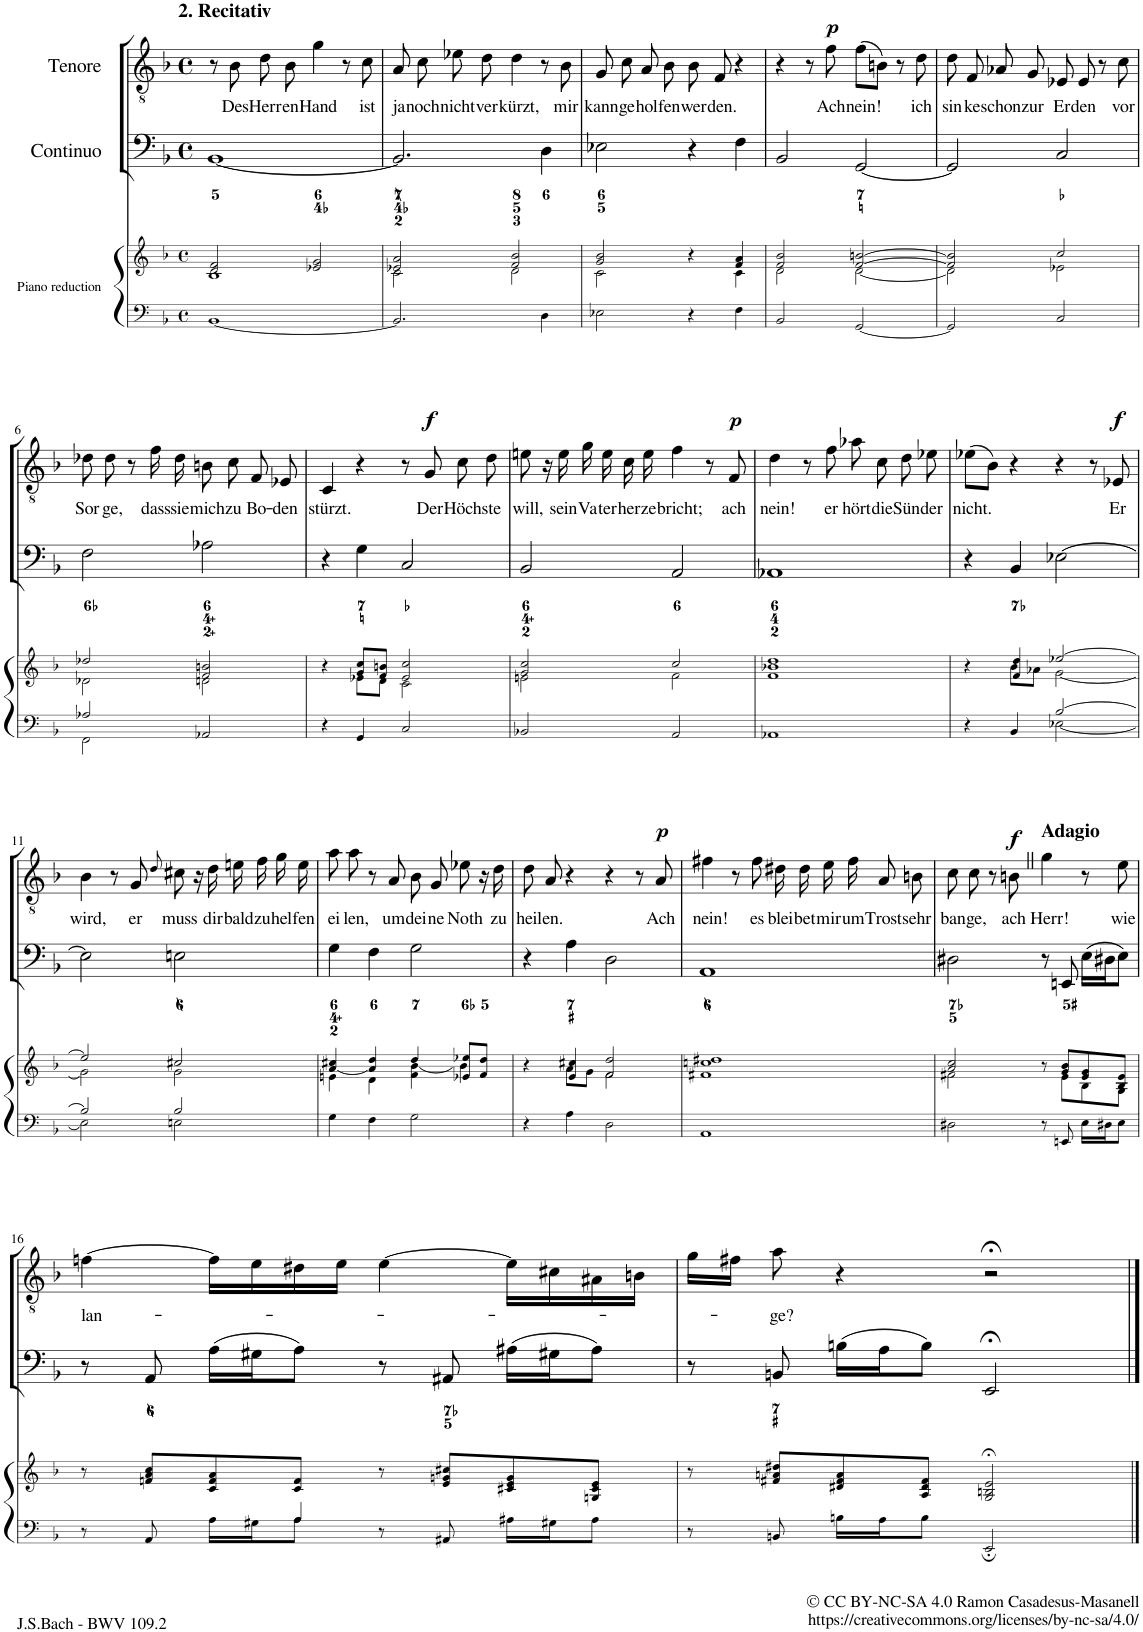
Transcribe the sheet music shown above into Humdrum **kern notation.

**kern	**kern	**kern	**kern	**text	**dynam
*part3	*part3	*part2	*part1	*part1	*part1
*staff4	*staff3	*staff2	*staff1	*staff1	*staff1
*I"Piano reduction	*	*I"Continuo	*I"Tenore	*	*
*I'Pno	*	*	*	*	*
*stria5	*stria5	*	*	*	*
*clefF4	*clefG2	*clefF4	*clefGv2	*	*
*k[b-]	*k[b-]	*k[b-]	*k[b-]	*	*
*M4/4	*M4/4	*M4/4	*M4/4	*	*
*met(c)	*met(c)	*met(c)	*met(c)	*	*
=1	=1	=1	=1	=1	=1
*	*^	*	*	*	*
!	!	!	!	!LO:TX:a:B:t=2. Recitativ	!	!
[1BB-	2d/ 2f/	1B-	[1BB-	8r	.	.
!	!	!	!	!	!LO:LY:b	!
.	.	.	.	8B-\	Des	.
!	!	!	!	!	!LO:LY:b	!
.	.	.	.	8d\	Herr-	.
!	!	!	!	!	!LO:LY:b	!
.	.	.	.	8B-\	-en	.
!	!	!	!	!	!LO:LY:b	!
.	2e-X/ 2g/	.	.	4g\	Hand	.
.	.	.	.	8r	.	.
!	!	!	!	!	!LO:LY:b	!
.	.	.	.	8c\	ist	.
=2	=2	=2	=2	=2	=2	=2
!	!	!	!	!	!LO:LY:b	!
2.BB-/]	2e-X/ 2a/	2c\	2.BB-/]	8A/	ja	.
!	!	!	!	!	!LO:LY:b	!
.	.	.	.	8c\	noch	.
!	!	!	!	!	!LO:LY:b	!
.	.	.	.	8e-X\	nicht	.
!	!	!	!	!	!LO:LY:b	!
.	.	.	.	8d\	ver-	.
!	!	!	!	!	!LO:LY:b	!
.	2f/ 2b-/	2d\	.	4d\	-kürzt,	.
4D\	.	.	4D\	8r	.	.
!	!	!	!	!	!LO:LY:b	!
.	.	.	.	8B-\	mir	.
=3	=3	=3	=3	=3	=3	=3
!	!	!	!	!	!LO:LY:b	!
2E-X\	2g/ 2b-/	2c\	2E-X\	8G/	kann	.
!	!	!	!	!	!LO:LY:b	!
.	.	.	.	8c\	ge-	.
!	!	!	!	!	!LO:LY:b	!
.	.	.	.	8A/	-hol-	.
!	!	!	!	!	!LO:LY:b	!
.	.	.	.	8B-\	-fen	.
!	!	!	!	!	!LO:LY:b	!
4r	4r	4ryy	4r	8B-\	wer-	.
!	!	!	!	!	!LO:LY:b	!
.	.	.	.	8F/	-den.	.
4F\	4f/ 4a/	4c\	4F\	4r	.	.
=4	=4	=4	=4	=4	=4	=4
2BB-/	2f/ 2b-/	2d\	2BB-/	4r	.	.
.	.	.	.	8r	.	.
!	!	!	!	!	!LO:LY:b	!LO:DY:a
.	.	.	.	8f\	Ach	p
!	!	!	!	!	!LO:LY:b	!
[2GG/	[2f/ [2bn/	[2d\	[2GG/	(8f\L	nein!	.
.	.	.	.	8Bn\J)	.	.
.	.	.	.	8r	.	.
!	!	!	!	!	!LO:LY:b	!
.	.	.	.	8d\	ich	.
=5	=5	=5	=5	=5	=5	=5
!	!	!	!	!	!LO:LY:b	!
2GG/]	2f/] 2b/]	2d\]	2GG/]	8d\	sin-	.
!	!	!	!	!	!LO:LY:b	!
.	.	.	.	8F/	-ke	.
!	!	!	!	!	!LO:LY:b	!
.	.	.	.	8A-X/	schon	.
!	!	!	!	!	!LO:LY:b	!
.	.	.	.	8G/	zur	.
!	!	!	!	!	!LO:LY:b	!
2C/	2cc/	2e-X\	2C/	8E-X/	Er-	.
!	!	!	!	!	!LO:LY:b	!
.	.	.	.	8E-/	-den	.
.	.	.	.	8r	.	.
!	!	!	!	!	!LO:LY:b	!
.	.	.	.	8c\	vor	.
!!LO:LB:g=z
=6	=6	=6	=6	=6	=6	=6
*^	*	*	*	*	*	*
!	!	!	!	!	!	!LO:LY:b	!
2A-X/	2FF\	2dd-X/	2d-X\	2F\	8d-X\	Sor-	.
!	!	!	!	!	!	!LO:LY:b	!
.	.	.	.	.	8d-\	-ge,	.
.	.	.	.	.	8r	.	.
!	!	!	!	!	!	!LO:LY:b	!
.	.	.	.	.	16f\	dass	.
!	!	!	!	!	!	!LO:LY:b	!
.	.	.	.	.	16d-\	sie	.
!	!	!	!	!	!	!LO:LY:b	!
2AA-X/	2ryy	2f/ 2bn/	2dn\	2A-X\	8Bn\	mich	.
!	!	!	!	!	!	!LO:LY:b	!
.	.	.	.	.	8c\	zu	.
!	!	!	!	!	!	!LO:LY:b	!
.	.	.	.	.	8F/	Bo-	.
!	!	!	!	!	!	!LO:LY:b	!
.	.	.	.	.	8E-X/	-den	.
*v	*v	*	*	*	*	*	*
=7	=7	=7	=7	=7	=7	=7
!	!	!	!	!	!LO:LY:b	!
4r	4r	4ryy	4r	4C/	stürzt.	.
4GG/	8g/ 8cc/L	8e-X\L	4G\	4r	.	.
.	8f/ 8bn/J	8d\J	.	.	.	.
2C/	2e-/ 2cc/	2c\	2C/	8r	.	.
!	!	!	!	!	!LO:LY:b	!LO:DY:a
.	.	.	.	8G/	Der	f
!	!	!	!	!	!LO:LY:b	!
.	.	.	.	8c\	Höch-	.
!	!	!	!	!	!LO:LY:b	!
.	.	.	.	8d\	-ste	.
=8	=8	=8	=8	=8	=8	=8
!	!	!	!	!	!LO:LY:b	!
2BB-X/	2g/ 2cc/	2en\	2BB-/	8en\	will,	.
.	.	.	.	16r	.	.
!	!	!	!	!	!LO:LY:b	!
.	.	.	.	16e\	sein	.
!	!	!	!	!	!LO:LY:b	!
.	.	.	.	16g\	Va-	.
!	!	!	!	!	!LO:LY:b	!
.	.	.	.	16e\	-ter-	.
!	!	!	!	!	!LO:LY:b	!
.	.	.	.	16c\	-her-	.
!	!	!	!	!	!LO:LY:b	!
.	.	.	.	16e\	-ze	.
!	!	!	!	!	!LO:LY:b	!
2AA/	2cc/	2f\	2AA/	4f\	bricht;	.
.	.	.	.	8r	.	.
!	!	!	!	!	!LO:LY:b	!LO:DY:a
.	.	.	.	8F/	ach	p
*	*v	*v	*	*	*	*
=9	=9	=9	=9	=9	=9
!	!	!	!	!LO:LY:b	!
1AA-X	1f 1b-X 1dd	1AA-X	4d\	nein!	.
.	.	.	8r	.	.
!	!	!	!	!LO:LY:b	!
.	.	.	8f\	er	.
!	!	!	!	!LO:LY:b	!
.	.	.	8a-X\	hört	.
!	!	!	!	!LO:LY:b	!
.	.	.	8c\	die	.
!	!	!	!	!LO:LY:b	!
.	.	.	8d\	Sün-	.
!	!	!	!	!LO:LY:b	!
.	.	.	8e-X\	-der	.
=10	=10	=10	=10	=10	=10
*^	*^	*	*	*	*
!	!	!	!	!	!	!LO:LY:b	!
4r	4ryy	4r	4ryy	4r	(8e-X\L	nicht.	.
.	.	.	.	.	8B-\J)	.	.
4BB-/	4ryy	4f/ 4dd/	8b-\L	4BB-/	4r	.	.
.	.	.	8a-X\J	.	.	.	.
[2B-/	[2E-X\	[2ee-X/	[2g\	[2E-X\	4r	.	.
.	.	.	.	.	8r	.	.
!	!	!	!	!	!	!LO:LY:b	!LO:DY:a
.	.	.	.	.	8E-X/	Er	f
!!LO:LB:g=z
=11	=11	=11	=11	=11	=11	=11	=11
!	!	!	!	!	!	!LO:LY:b	!
2B-/]	2E-\]	2ee-/]	2g\]	2E-\]	4B-\	wird,	.
.	.	.	.	.	8r	.	.
!	!	!	!	!	!	!LO:LY:b	!
.	.	.	.	.	8G/	er	.
.	.	.	.	.	8qd/	.	.
!	!	!	!	!	!	!LO:LY:b	!
2B-/	2En\	2cc#X/	2g\	2En\	8c#X\	muss	.
.	.	.	.	.	16r	.	.
!	!	!	!	!	!	!LO:LY:b	!
.	.	.	.	.	16d\	dir	.
!	!	!	!	!	!	!LO:LY:b	!
.	.	.	.	.	16en\	bald	.
!	!	!	!	!	!	!LO:LY:b	!
.	.	.	.	.	16f\	zu	.
!	!	!	!	!	!	!LO:LY:b	!
.	.	.	.	.	16g\	hel-	.
!	!	!	!	!	!	!LO:LY:b	!
.	.	.	.	.	16e\	-fen	.
*v	*v	*	*	*	*	*	*
=12	=12	=12	=12	=12	=12	=12
!	!	!	!	!	!LO:LY:b	!
4G\	[<4a/ 4cc#X/	4en\	4G\	8a\	ei-	.
!	!	!	!	!	!LO:LY:b	!
.	.	.	.	8a\	-len,	.
4F\	4a/] 4dd/	4d\	4F\	8r	.	.
!	!	!	!	!	!LO:LY:b	!
.	.	.	.	8A/	um	.
!	!	!	!	!	!LO:LY:b	!
2G\	4dd/	4f\ [4b-\	2G\	8B-\	dei-	.
!	!	!	!	!	!LO:LY:b	!
.	.	.	.	8G/	-ne	.
!	!	!	!	!	!LO:LY:b	!
.	8e-X/ 8ee-X/L	4b-\]	.	8e-X\	Noth	.
.	8f/ 8dd/J	.	.	16r	.	.
!	!	!	!	!	!LO:LY:b	!
.	.	.	.	16d\	zu	.
=13	=13	=13	=13	=13	=13	=13
!	!	!	!	!	!LO:LY:b	!
4r	4r	4ryy	4r	8d\	heil-	.
!	!	!	!	!	!LO:LY:b	!
.	.	.	.	8A/	-en.	.
4A\	4e/ 4cc#X/	8a\L	4A\	4r	.	.
.	.	8g\J	.	.	.	.
2D\	2f/ 2dd/	2f\	2D\	4r	.	.
.	.	.	.	8r	.	.
!	!	!	!	!	!LO:LY:b	!LO:DY:a
.	.	.	.	8A/	Ach	p
*	*v	*v	*	*	*	*
=14	=14	=14	=14	=14	=14
!	!	!	!	!LO:LY:b	!
1AA	1f#X 1ccn 1dd#X	1AA	4f#X\	nein!	.
.	.	.	8r	.	.
!	!	!	!	!LO:LY:b	!
.	.	.	8f#\	es	.
!	!	!	!	!LO:LY:b	!
.	.	.	16d#X\	blei-	.
!	!	!	!	!LO:LY:b	!
.	.	.	16d#\	-bet	.
!	!	!	!	!LO:LY:b	!
.	.	.	16e\	mir	.
!	!	!	!	!LO:LY:b	!
.	.	.	16f#\	um	.
!	!	!	!	!LO:LY:b	!
.	.	.	8A/	Trost	.
!	!	!	!	!LO:LY:b	!
.	.	.	8Bn\	sehr	.
=15	=15	=15	=15	=15	=15
*	*^	*	*	*	*
!	!	!	!	!	!LO:LY:b	!
2D#X\	2a/ 2cc/	2f#X\	2D#X\	8c\	ban-	.
!	!	!	!	!	!LO:LY:b	!
.	.	.	.	8c\	-ge,	.
.	.	.	.	8r	.	.
!	!	!	!	!	!LO:LY:b	!LO:DY:a
.	.	.	.	8BnZ\	ach	f
!	!	!	!	!LO:TX:a:B:t=Adagio	!	!
!	!	!	!	!	!LO:LY:b	!
8r	8r	8ryy	8r	4g\	Herr!	.
8EEn/	8g/ 8b-/L	8e\L	8EEn/	.	.	.
16E\LL	8e/ 8g/	8B-\	(16E\LL	8r	.	.
16D#X\J	.	.	16D#X\J	.	.	.
!	!	!	!	!	!LO:LY:b	!
8E\J	8B-/ 8e/J	8G\J	8E\J)	8e\	wie	.
!!LO:LB:g=z
=16	=16	=16	=16	=16	=16	=16
*^	*	*	*	*	*	*
!	!	!	!	!	!	!LO:LY:b	!
4.ryy	8r	8r	4ryy	8r	[4fn\	lan-	.
.	8AA/	8fn/ 8a/ 8cc/L	.	8AA/	.	.	.
.	16A\LL	8c/ 8f/ 8a/	8ryy	(16A\LL	16f\LL]	.	.
.	16G#X\J	.	.	16G#X\J	16e\	.	.
8A/	8A\J	8c/ 8f/J	8ryy	8A\J)	16d#X\	.	.
.	.	.	.	.	16e\JJ	.	.
2ryy	8r	8r	2ryy	8r	[4e\	.	.
.	8AA#X/	8e/ 8gn/ 8cc#X/L	.	8AA#X/	.	.	.
.	16A#X\LL	8c#X/ 8e/ 8g/	.	(16A#X\LL	16e\LL]	.	.
.	16G#X\J	.	.	16G#X\J	16c#X\	.	.
.	8A#\J	8Gn/ 8c#/ 8e/J	.	8A#\J)	16A#X\	.	.
.	.	.	.	.	16Bn\JJ	.	.
*v	*v	*	*	*	*	*	*
*	*v	*v	*	*	*	*
=17	=17	=17	=17	=17	=17
8r	8r	8r	16g\LL	.	.
.	.	.	16f#X\JJ	.	.
!	!	!	!	!LO:LY:b	!
8BBn/	8f#X/ 8an/ 8dd#X/L	8BBn/	8a\	-ge?	.
16Bn\LL	8d#X/ 8f#/ 8a/	(16Bn\LL	4r	.	.
16A\J	.	16A\J	.	.	.
8B\J	8A/ 8d#/ 8f#/J	8B\J)	.	.	.
2EE;/	2G/;< 2Bn/;< 2e/;<	2EE;</	2r;<	.	.
==	==	==	==	==	==
*-	*-	*-	*-	*-	*-
